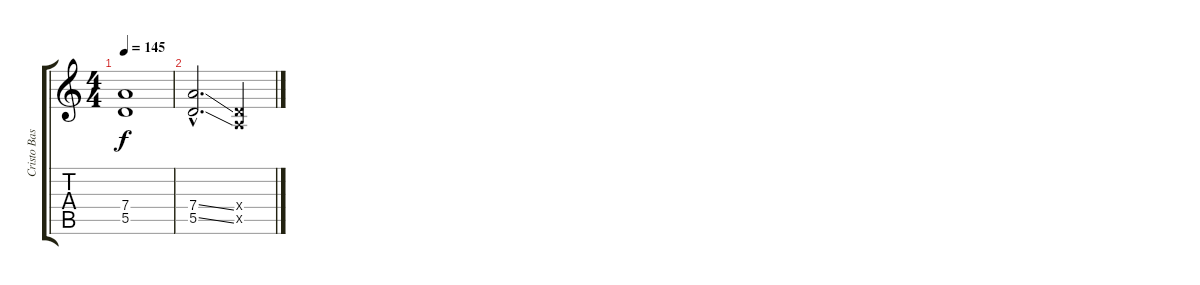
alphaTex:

\track ("Cristo Base" "Cristo Bas") {instrument distortionguitar}
\staff {score tabs}
\tuning (E4 B3 G3 D3 A2 E2) {hide}
\ts (4 4)
\tempo 145
\clef g2
\ks c
(7.4{t} 5.5{t}).1{dy f} |
(7.4{ss hac} 5.5{ss hac}).2{d} (0.4{x} 0.5{x}).4
